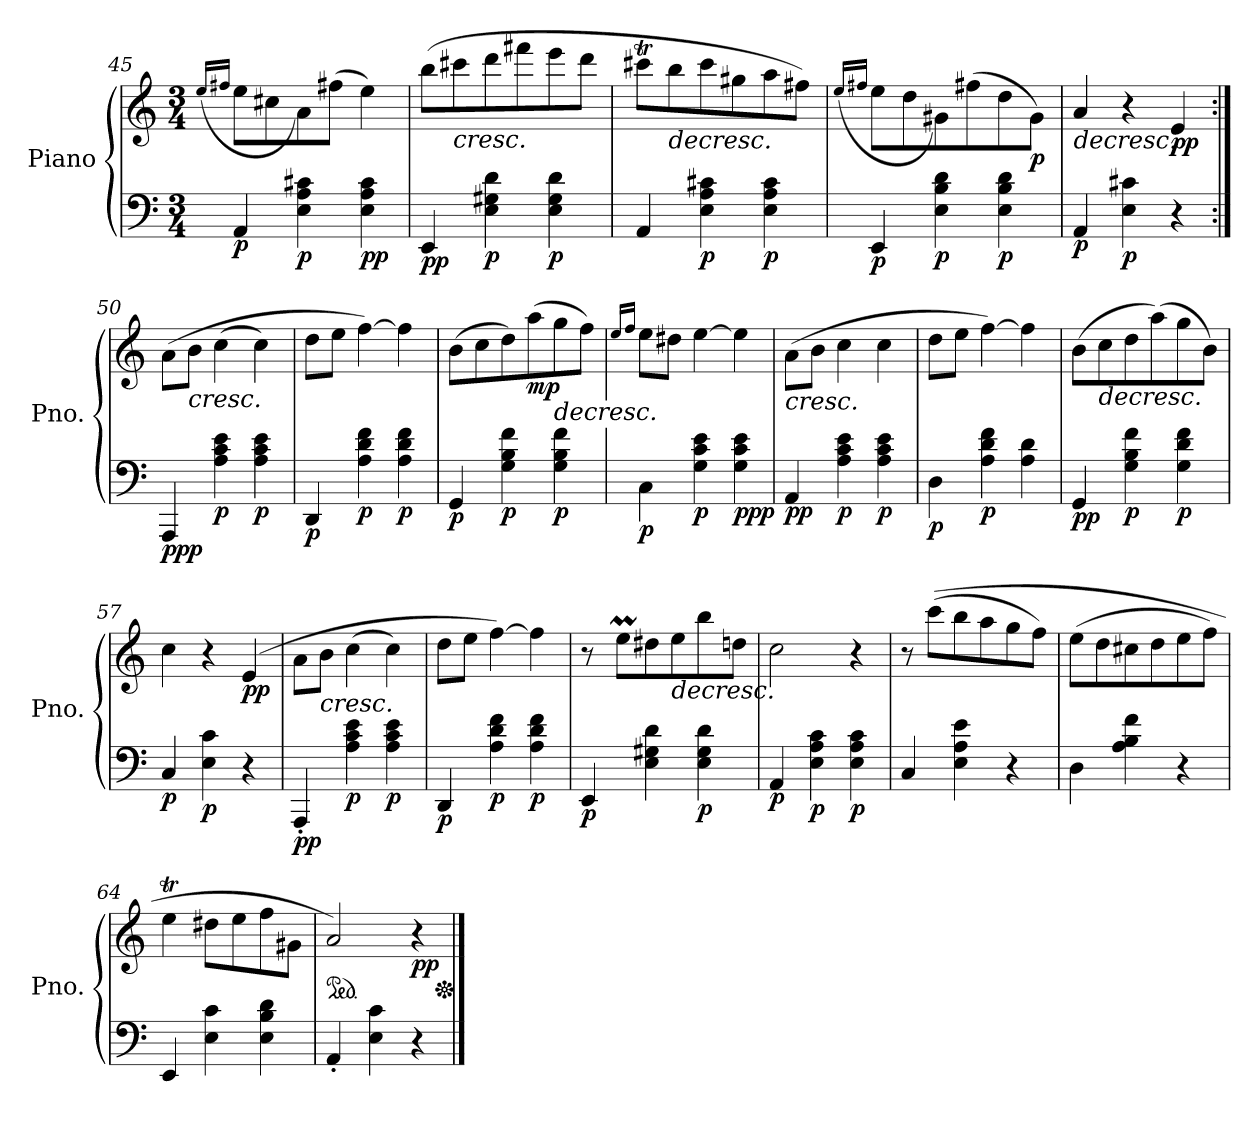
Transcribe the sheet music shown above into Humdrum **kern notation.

**kern	**kern	**dynam
*part1	*part1	*part1
*staff2	*staff1	*staff1/2
*I"Piano	*	*
*I'Pno.	*	*
!!LO:LB:g=z
*clefF4	*clefG2	*
*k[]	*k[]	*
*M3/4	*M3/4	*
*MM130	*MM130	*
=45	=45	=45
.	(<16qee/LL	.
.	16qff#X/JJ	.
!	!	!LO:DY:b=2
4AA/	8ee\L	p
.	8cc#X\	.
*	*MM170	*
!	!	!LO:DY:b=2
4E\ 4A\ 4c#X\	8a\)	p
*	*MM80	*
.	(>8ff#\J	.
*	*MM120	*
!	!	!LO:DY:b=2
!	!	!LO:DY:n=1:b
4E\ 4A\ 4c#\	4ee\)	p p
=46	=46	=46
*	*MM120	*
!	!	!LO:DY:b=2
!	!	!LO:DY:n=1:b
4EE/	(>8bb\L	p p
*	*MM150	*
!	!	!LO:HP:b
.	8ccc#X\	<
*	*MM160	*
!	!	!LO:DY:n=2:b=2
4E\ 4G#X\ 4d\	8ddd\	p
.	8fff#X\	.
*	*MM205	*
!	!	!LO:DY:n=3:b=2
4E\ 4G#\ 4d\	8eee\	p
.	8ddd\J	.
.	.	[
=47	=47	=47
*	*MM105	*
!	!	!LO:DY:b=2
!	!	!LO:DY:n=1:b
4AA/	8ccc#Xt\L	p mp
*	*MM155	*
!	!	!LO:HP:b
.	8bb\	>
*	*MM200	*
!	!	!LO:DY:n=2:b=2
4E\ 4A\ 4c#X\	8ccc#\	p
*	*MM155	*
.	8gg#X\	.
!	!	!LO:DY:n=3:b=2
4E\ 4A\ 4c#\	8aa\	p
.	8ff#X\J)	.
=48	=48	=48
*	*MM80	*
.	(<16qee/LL	.
.	16qff#X/JJ	.
!	!	!LO:DY:b=2
4EE/	8ee\L	p
*	*MM100	*
.	8dd\	.
*	*MM120	*
!	!	!LO:DY:b=2
4E\ 4B\ 4d\	8g#X\)	p
*	*MM105	*
.	(>8ff#\	.
*	*MM100	*
!	!	!LO:DY:b=2
4E\ 4B\ 4d\	8dd\	p
*	*MM90	*
!	!	!LO:DY:n=1:b
.	8g#\J)	] p
!!LO:PB:g=z
=49	=49	=49
*	*MM70	*
!	!	!LO:HP:b
!	!	!LO:DY:n=1:b=2
4AA/	4a/	> p
!	!	!LO:DY:n=2:b=2
4E\ 4c#X\	4r	p
*	*MM90	*
!	!	!LO:DY:n=3:b
4r	4e/	pp
.	.	]
=50:|!	=50:|!	=50:|!
*	*MM75	*
!	!	!LO:DY:b=2
!	!	!LO:DY:n=1:b
4AAA/	(>8a\L	p pp
*	*MM130	*
!	!	!LO:HP:b
.	8b\J	<
*	*MM100	*
!	!	!LO:DY:n=2:b=2
4A\ 4c\ 4e\	(>4cc\	p
*	*MM145	*
!	!	!LO:DY:n=3:b=2
4A\ 4c\ 4e\	4cc\)	p
=51	=51	=51
*	*MM115	*
!	!	!LO:DY:b=2
4DD/	8dd\L	p
*	*MM110	*
.	8ee\J	.
*	*MM135	*
!	!	!LO:DY:b=2
4A\ 4d\ 4f\	[4ff\)	p
!	!	!LO:DY:b=2
4A\ 4d\ 4f\	4ff\]	p
=52	=52	=52
*	*MM70	*
!	!	!LO:DY:b=2
4GG/	(>8b\L	p
*	*MM145	*
.	8cc\	.
!	!	!LO:DY:b=2
4G\ 4B\ 4f\	8dd\)	p
!	!	!LO:DY:n=1:b
.	(>8aa\	[ mp
*	*MM105	*
!	!	!LO:HP:b
!	!	!LO:DY:n=2:b=2
4G\ 4B\ 4f\	8gg\	> p
*	*MM155	*
.	8ff\J)	.
=53	=53	=53
*	*MM90	*
.	16qee/LL	.
.	16qff/JJ	.
!	!	!LO:DY:b=2
4C\	8ee\L	p
*	*MM140	*
.	8dd#X\J	.
*	*MM105	*
!	!	!LO:DY:b=2
4G\ 4c\ 4e\	[4ee\	p
*	*MM145	*
!	!	!LO:DY:n=1:b=2
!	!	!LO:DY:n=2:b
4G\ 4c\ 4e\	4ee\]	] p pp
=54	=54	=54
*	*MM75	*
!	!	!LO:HP:b
!	!	!LO:DY:n=1:b=2
!	!	!LO:DY:n=2:b
4AA/	(>8a\L	< p p
*	*MM115	*
.	8b\J	.
!	!	!LO:DY:n=3:b=2
4A\ 4c\ 4e\	4cc\	p
*	*MM105	*
!	!	!LO:DY:n=4:b=2
4A\ 4c\ 4e\	4cc\	p
=55	=55	=55
*	*MM125	*
!	!	!LO:DY:b=2
4D\	8dd\L	p
.	8ee\J	.
*	*MM80	*
!	!	!LO:DY:b=2
4A\ 4d\ 4f\	[4ff\)	p
*	*MM70	*
!	!	!LO:DY:b=2
!	!	!LO:DY:n=1:b
4A\ 4d\	4ff\]	p mp
.	.	[
!!LO:LB:g=z
=56	=56	=56
*	*MM85	*
!	!	!LO:DY:b=2
!	!	!LO:DY:n=1:b
4GG/	(>8b\L	p p
*	*MM100	*
!	!	!LO:HP:b
.	8cc\	>
!	!	!LO:DY:n=2:b=2
4G\ 4B\ 4f\	8dd\	p
*	*MM115	*
.	(>8aa\)	.
*	*MM105	*
!	!	!LO:DY:n=3:b=2
4G\ 4d\ 4f\	8gg\	p
*	*MM80	*
.	8b\J)	.
=57	=57	=57
*	*MM70	*
!	!	!LO:DY:b=2
4C/	4cc\	p
!	!	!LO:DY:b=2
4E\ 4c\	4r	p
!	!	!LO:DY:n=1:b
4r	(>4e/	] pp
=58	=58	=58
*	*MM90	*
!	!	!LO:DY:b=2
!	!	!LO:DY:n=1:b
4AAA'/	8a\L	p p
*	*MM125	*
!	!	!LO:HP:b
.	8b\J	<
*	*MM95	*
!	!	!LO:DY:n=2:b=2
4A\ 4c\ 4e\	(>4cc\	p
*	*MM135	*
!	!	!LO:DY:n=3:b=2
4A\ 4c\ 4e\	4cc\)	p
=59	=59	=59
*	*MM195	*
!	!	!LO:DY:b=2
4DD/	8dd\L	p
*	*MM130	*
.	8ee\J	.
*	*MM115	*
!	!	!LO:DY:b=2
4A\ 4d\ 4f\	[4ff\)	p
*	*MM130	*
!	!	!LO:DY:b=2
4A\ 4d\ 4f\	4ff\]	p
=60	=60	=60
!	!	!LO:DY:b=2
*	*^	*
4EE/	8r	16ryy	p
*	*MM60	*	*
.	.	2ryy	.
.	8eem\L	.	.
*	*MM120	*	*
!	!	!	!LO:DY:n=1:b=2
!	!	!	!LO:DY:n=2:b
4E\ 4G#X\ 4d\	8dd#X\	.	[ p mp
*	*MM90	*	*
!	!	!	!LO:HP:b
.	8ee\	.	>
*	*MM60	*	*
!	!	!	!LO:DY:n=3:b=2
4E\ 4G#\ 4d\	8bb\	.	p
.	.	8.ryy	.
*	*MM70	*	*
.	8ddn\J	.	.
*	*v	*v	*
=61	=61	=61
*	*MM100	*
*	*^	*
!	!	!	!LO:DY:b=2
*	*v	*v	*
4AA/	2cc\	p
!	!	!LO:DY:b=2
4E\ 4A\ 4c\	.	p
!	!	!LO:DY:b=2
4E\ 4A\ 4c\	4r	p
!!LO:LB:g=z
=62	=62	=62
4C/	8r	.
*	*MM50	*
.	(>(>8ccc\L	.
*	*MM65	*
4E\ 4A\ 4e\	8bb\	.
*	*MM100	*
.	8aa\	.
*	*MM110	*
4r	8gg\	.
*	*MM105	*
.	8ff\J)	.
=63	=63	=63
*	*MM100	*
4D\	(>8ee\L	.
*	*MM95	*
.	8dd\	.
*	*MM85	*
4A\ 4B\ 4f\	8cc#X\	.
*	*MM75	*
.	8dd\	.
*	*MM55	*
4r	8ee\	.
.	8ff\J)	.
=64	=64	=64
*	*MM50	*
4EE/	4eet\	.
*	*MM50	*
4E\ 4c\	8dd#X\L	.
*	*MM65	*
.	8ee\	.
4E\ 4B\ 4d\	8ff\	.
*	*MM45	*
.	8g#X\J	.
=65	=65	=65
*	*ped	*
*	*MM40	*
4AA'/	2a/)	.
4E\ 4c\	.	.
!	!	!LO:DY:n=1:b
4r	4r	] pp
*	*Xped	*
==	==	==
*-	*-	*-
